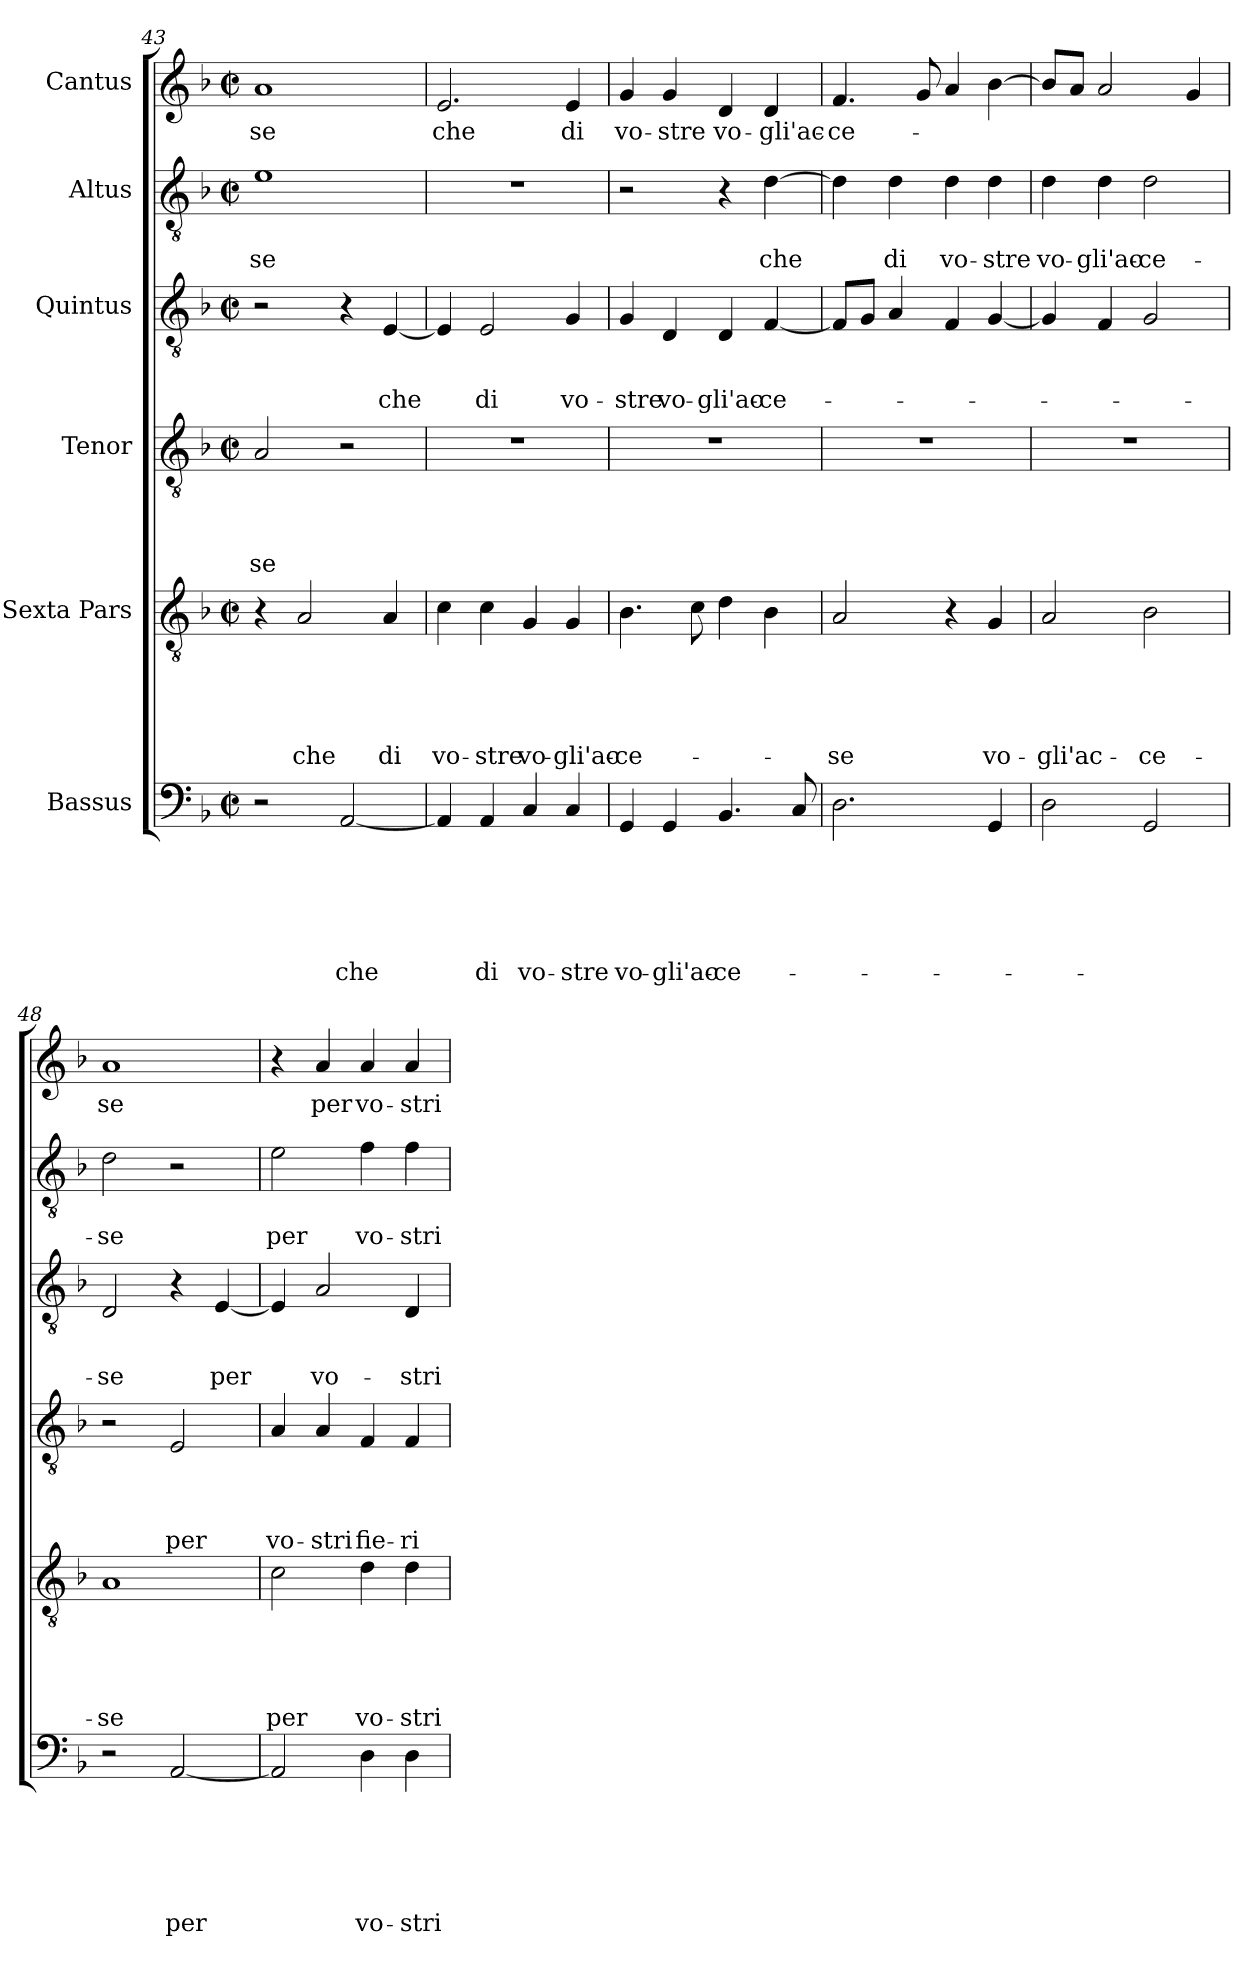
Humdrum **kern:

**kern	**text	**text	**text	**text	**text	**text	**kern	**text	**text	**text	**text	**text	**kern	**text	**text	**text	**text	**kern	**text	**text	**text	**kern	**text	**text	**kern	**text
*part6	*part6	*part6	*part6	*part6	*part6	*part6	*part5	*part5	*part5	*part5	*part5	*part5	*part4	*part4	*part4	*part4	*part4	*part3	*part3	*part3	*part3	*part2	*part2	*part2	*part1	*part1
*staff6	*staff6	*staff6	*staff6	*staff6	*staff6	*staff6	*staff5	*staff5	*staff5	*staff5	*staff5	*staff5	*staff4	*staff4	*staff4	*staff4	*staff4	*staff3	*staff3	*staff3	*staff3	*staff2	*staff2	*staff2	*staff1	*staff1
*I"Bassus	*	*	*	*	*	*	*I"Sexta Pars	*	*	*	*	*	*I"Tenor	*	*	*	*	*I"Quintus	*	*	*	*I"Altus	*	*	*I"Cantus	*
*clefF4	*	*	*	*	*	*	*clefGv2	*	*	*	*	*	*clefGv2	*	*	*	*	*clefGv2	*	*	*	*clefGv2	*	*	*clefG2	*
*k[b-]	*	*	*	*	*	*	*k[b-]	*	*	*	*	*	*k[b-]	*	*	*	*	*k[b-]	*	*	*	*k[b-]	*	*	*k[b-]	*
*F:	*	*	*	*	*	*	*F:	*	*	*	*	*	*F:	*	*	*	*	*F:	*	*	*	*F:	*	*	*F:	*
*M2/2	*	*	*	*	*	*	*M2/2	*	*	*	*	*	*M2/2	*	*	*	*	*M2/2	*	*	*	*M2/2	*	*	*M2/2	*
*met(c|)	*	*	*	*	*	*	*met(c|)	*	*	*	*	*	*met(c|)	*	*	*	*	*met(c|)	*	*	*	*met(c|)	*	*	*met(c|)	*
=43	=43	=43	=43	=43	=43	=43	=43	=43	=43	=43	=43	=43	=43	=43	=43	=43	=43	=43	=43	=43	=43	=43	=43	=43	=43	=43
2r	.	.	.	.	.	.	4r	.	.	.	.	.	2A/	.	.	.	-se	2r	.	.	.	1e	.	-se	1a	se
.	.	.	.	.	.	.	2A/	.	.	.	.	che	.	.	.	.	.	.	.	.	.	.	.	.	.	.
[2AA/	.	.	.	.	.	che	.	.	.	.	.	.	2r	.	.	.	.	4r	.	.	.	.	.	.	.	.
.	.	.	.	.	.	.	4A/	.	.	.	.	di	.	.	.	.	.	[4E/	.	.	che	.	.	.	.	.
=44	=44	=44	=44	=44	=44	=44	=44	=44	=44	=44	=44	=44	=44	=44	=44	=44	=44	=44	=44	=44	=44	=44	=44	=44	=44	=44
4AA/]	.	.	.	.	.	.	4c\	.	.	.	.	vo-	1r	.	.	.	.	4E/]	.	.	.	1r	.	.	2.e/	che
4AA/	.	.	.	.	.	di	4c\	.	.	.	.	-stre	.	.	.	.	.	2E/	.	.	di	.	.	.	.	.
4C/	.	.	.	.	.	vo-	4G/	.	.	.	.	vo-	.	.	.	.	.	.	.	.	.	.	.	.	.	.
4C/	.	.	.	.	.	-stre	4G/	.	.	.	.	-gli'ac-	.	.	.	.	.	4G/	.	.	vo-	.	.	.	4e/	di
=45	=45	=45	=45	=45	=45	=45	=45	=45	=45	=45	=45	=45	=45	=45	=45	=45	=45	=45	=45	=45	=45	=45	=45	=45	=45	=45
4GG/	.	.	.	.	.	vo-	4.B-\	.	.	.	.	-ce-	1r	.	.	.	.	4G/	.	.	-stre	2r	.	.	4g/	-vo-
4GG/	.	.	.	.	.	-gli'ac-	.	.	.	.	.	.	.	.	.	.	.	4D/	.	.	vo-	.	.	.	4g/	stre
.	.	.	.	.	.	.	8c\	.	.	.	.	.	.	.	.	.	.	.	.	.	.	.	.	.	.	.
4.BB-/	.	.	.	.	.	-ce-	4d\	.	.	.	.	.	.	.	.	.	.	4D/	.	.	-gli'ac-	4r	.	.	4d/	-vo-
.	.	.	.	.	.	.	4B-\	.	.	.	.	.	.	.	.	.	.	[4F/	.	.	-ce-	[4d\	.	che	4d/	-gli'ac-
8C/	.	.	.	.	.	.	.	.	.	.	.	.	.	.	.	.	.	.	.	.	.	.	.	.	.	.
=46	=46	=46	=46	=46	=46	=46	=46	=46	=46	=46	=46	=46	=46	=46	=46	=46	=46	=46	=46	=46	=46	=46	=46	=46	=46	=46
2.D\	.	.	.	.	.	.	2A/	.	.	.	.	-se	1r	.	.	.	.	8F/L]	.	.	.	4d\]	.	.	4.f/	-ce-
.	.	.	.	.	.	.	.	.	.	.	.	.	.	.	.	.	.	8G/J	.	.	.	.	.	.	.	.
.	.	.	.	.	.	.	.	.	.	.	.	.	.	.	.	.	.	4A/	.	.	.	4d\	.	di	.	.
.	.	.	.	.	.	.	.	.	.	.	.	.	.	.	.	.	.	.	.	.	.	.	.	.	8g/	.
.	.	.	.	.	.	.	4r	.	.	.	.	.	.	.	.	.	.	4F/	.	.	.	4d\	.	vo-	4a/	.
4GG/	.	.	.	.	.	.	4G/	.	.	.	.	vo-	.	.	.	.	.	[4G/	.	.	.	4d\	.	-stre	[4b-\	-­
=47	=47	=47	=47	=47	=47	=47	=47	=47	=47	=47	=47	=47	=47	=47	=47	=47	=47	=47	=47	=47	=47	=47	=47	=47	=47	=47
2D\	.	.	.	.	.	.	2A/	.	.	.	.	-gli'ac-	1r	.	.	.	.	4G/]	.	.	.	4d\	.	vo-	8b-/L]	.
.	.	.	.	.	.	.	.	.	.	.	.	.	.	.	.	.	.	.	.	.	.	.	.	.	8a/J	­
.	.	.	.	.	.	.	.	.	.	.	.	.	.	.	.	.	.	4F/	.	.	.	4d\	.	-gli'ac-	2a/	.
2GG/	.	.	.	.	.	­	2B-\	.	.	.	.	-ce-	.	.	.	.	.	2G/	.	.	.	2d\	.	-ce-	.	.
.	.	.	.	.	.	.	.	.	.	.	.	.	.	.	.	.	.	.	.	.	.	.	.	.	4g/	­
!!LO:PB:g=z
=48	=48	=48	=48	=48	=48	=48	=48	=48	=48	=48	=48	=48	=48	=48	=48	=48	=48	=48	=48	=48	=48	=48	=48	=48	=48	=48
2r	.	.	.	.	.	.	1A	.	.	.	.	-se	2r	.	.	.	.	2D/	.	.	-se	2d\	.	-se	1a	se
[2AA/	.	.	.	.	.	per	.	.	.	.	.	.	2E/	.	.	.	per	4r	.	.	.	2r	.	.	.	.
.	.	.	.	.	.	.	.	.	.	.	.	.	.	.	.	.	.	[4E/	.	.	per	.	.	.	.	.
=49	=49	=49	=49	=49	=49	=49	=49	=49	=49	=49	=49	=49	=49	=49	=49	=49	=49	=49	=49	=49	=49	=49	=49	=49	=49	=49
2AA/]	.	.	.	.	.	.	2c\	.	.	.	.	per	4A/	.	.	.	vo-	4E/]	.	.	.	2e\	.	per	4r	.
.	.	.	.	.	.	.	.	.	.	.	.	.	4A/	.	.	.	-stri	2A/	.	.	vo-	.	.	.	4a/	per
4D\	.	.	.	.	.	vo-	4d\	.	.	.	.	vo-	4F/	.	.	.	fie-	.	.	.	.	4f\	.	vo-	4a/	-vo-
4D\	.	.	.	.	.	-stri	4d\	.	.	.	.	-stri	4F/	.	.	.	-ri	4D/	.	.	-stri	4f\	.	-stri	4a/	stri
=	=	=	=	=	=	=	=	=	=	=	=	=	=	=	=	=	=	=	=	=	=	=	=	=	=	=
*-	*-	*-	*-	*-	*-	*-	*-	*-	*-	*-	*-	*-	*-	*-	*-	*-	*-	*-	*-	*-	*-	*-	*-	*-	*-	*-
